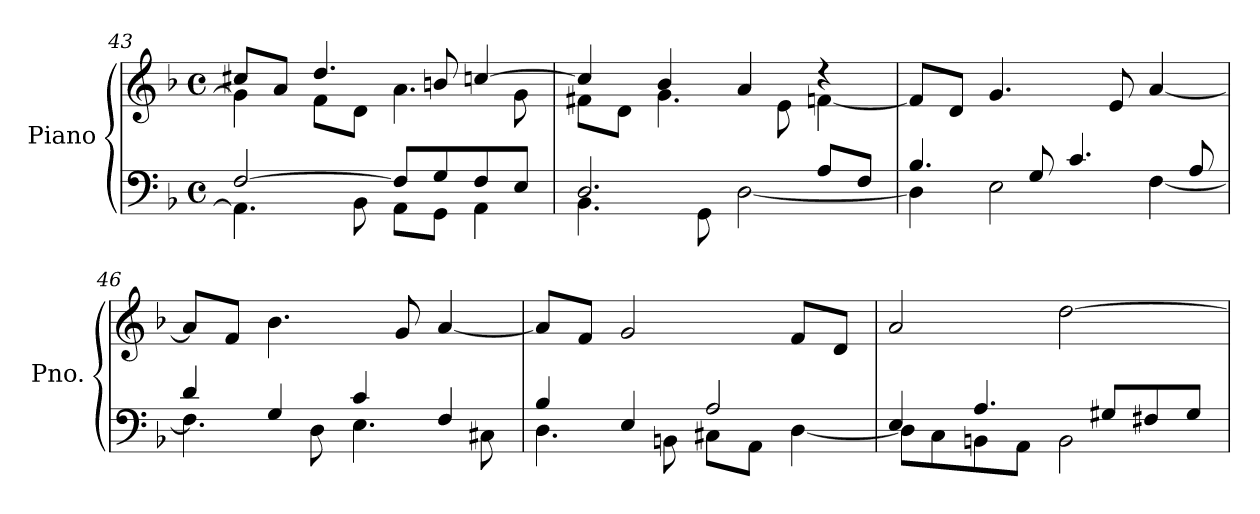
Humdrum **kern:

**kern	**kern
*part1	*part1
*staff2	*staff1
*I"Piano	*
*I'Pno.	*
*clefF4	*clefG2
*k[b-]	*k[b-]
*M4/4	*M4/4
*met(c)	*met(c)
=43	=43
*^	*^
[2F</	4.AA\]	8cc#X/L	4g\]
.	.	8a/J	.
.	.	4.dd/	8f<\L
.	8BB-<\	.	8d<\J
8F/L]	8AA<\L	.	4.a<\
8G</	8GG<\J	8bn/	.
8F</	4AA<\	[4ccn/	.
8E</J	.	.	8g<\
=44	=44	=44	=44
2.D</	4.BB-<\	4cc/]	8f#X<\L
.	.	.	8d<\J
.	.	4b-/	4.g<\
.	8GG<\	.	.
.	[2D<\	4a/	.
.	.	.	8e<\
8A</L	.	4r	[4fn<\
8F</J	.	.	.
*	*	*v	*v
!!LO:LB:g=z
=45	=45	=45
4.B-/	4D\]	8f/L]
.	.	8d/J
.	2E<\	4.g/
8G</	.	.
4.c</	.	.
.	.	8e/
.	[4F<\	[4a/
8A</	.	.
=46	=46	=46
4d</	4.F\]	8a/L]
.	.	8f/J
4G/	.	4.b-\
.	8D<\	.
4c/	4.E<\	.
.	.	8g/
4F/	.	[4a/
.	8C#X<\	.
=47	=47	=47
4B-</	4.D<\	8a/L]
.	.	8f/J
4E/	.	2g/
.	8BBn<\	.
2A/	8C#X<\L	.
.	8AA<\J	.
.	[4D<\	8f/L
.	.	8d/J
=48	=48	=48
4E/	8D\L]	2a/
.	8C<\	.
4.A/	8BBn<\	.
.	8AA<\J	.
.	2BB<\	[2dd\
8G#X</L	.	.
8F#X/	.	.
8G#/J	.	.
*v	*v	*
=	=
*-	*-
